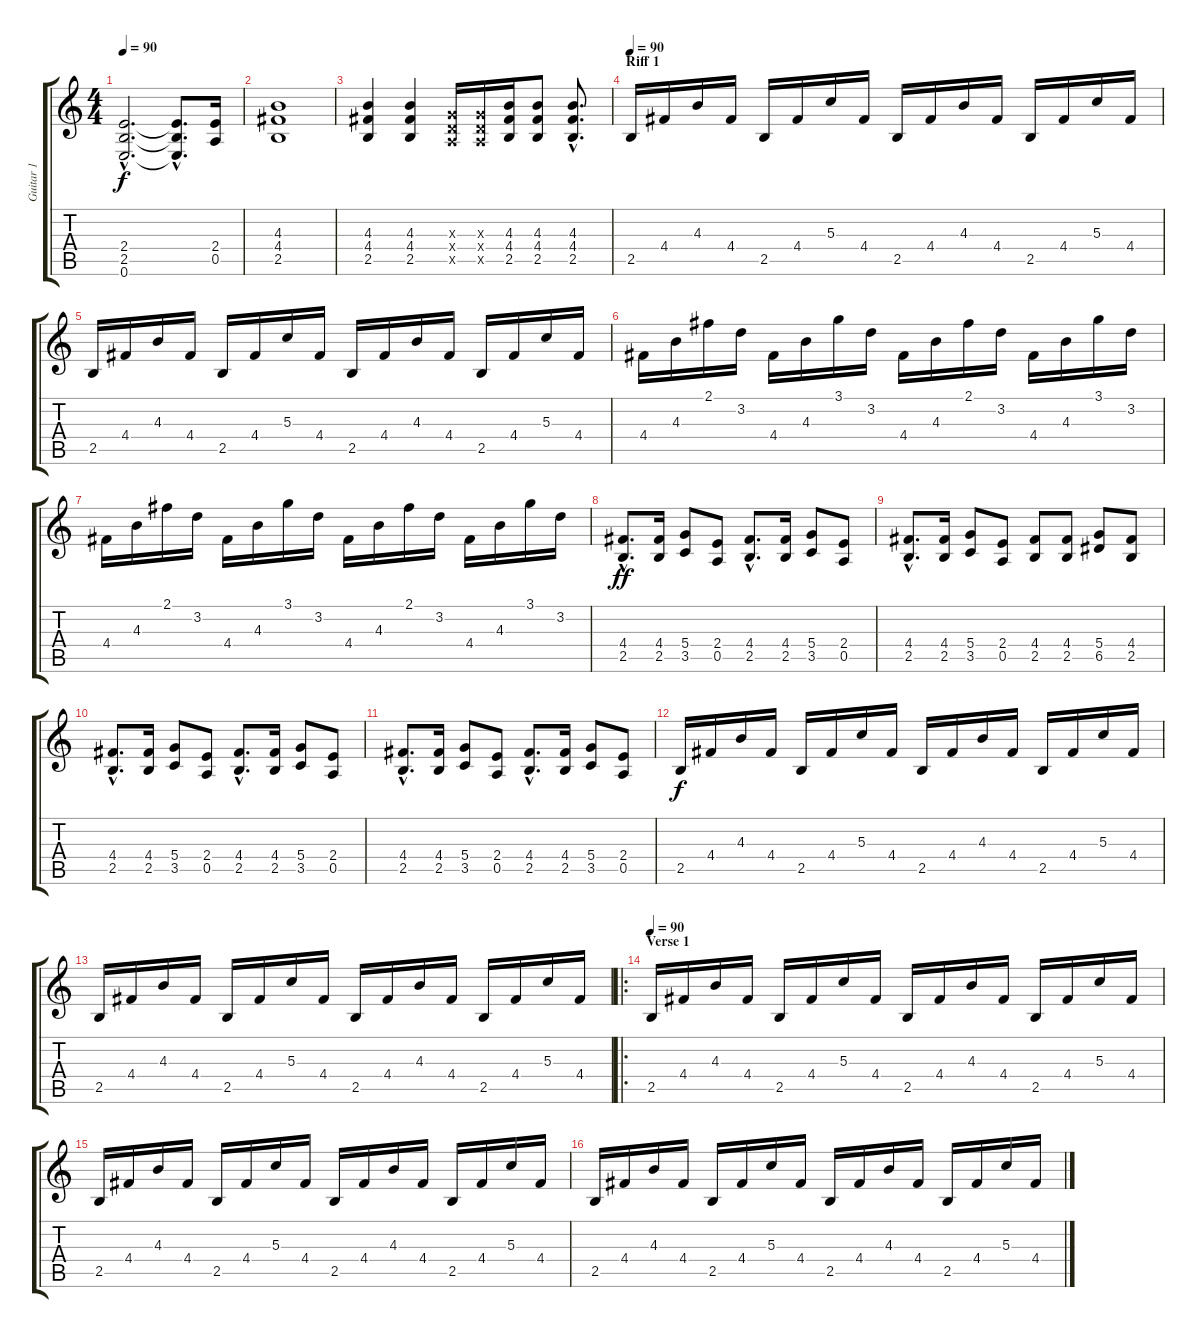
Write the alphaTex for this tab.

\track ("Guitar 1 " "Guitar 1 ") {instrument overdrivenguitar}
\staff {score tabs}
\tuning (E4 B3 G3 D3 A2 E2) {hide}
\ts (4 4)
\tempo 90
\clef g2
\ks c
(2.4{hac} 2.5{hac} 0.6{hac}).2{d dy f} (2.4{hac t} 2.5{hac t} 0.6{hac t}).8{d} (2.4 0.5).16 |
(4.3 4.4 2.5).1 |
(4.3 4.4 2.5).4 (4.3 4.4 2.5).4 (0.3{x} 0.4{x} 0.5{x}).16 (0.3{x} 0.4{x} 0.5{x}).16 (4.3 4.4 2.5).16 (4.3 4.4 2.5).8 (4.3{hac} 4.4{hac} 2.5{hac}).8{d} |
\section ("" "Riff 1")
\tempo 90
2.5.16 4.4.16 4.3.16 4.4.16 2.5.16 4.4.16 5.3.16 4.4.16 2.5.16 4.4.16 4.3.16 4.4.16 2.5.16 4.4.16 5.3.16 4.4.16 |
2.5.16 4.4.16 4.3.16 4.4.16 2.5.16 4.4.16 5.3.16 4.4.16 2.5.16 4.4.16 4.3.16 4.4.16 2.5.16 4.4.16 5.3.16 4.4.16 |
4.4.16 4.3.16 2.1.16 3.2.16 4.4.16 4.3.16 3.1.16 3.2.16 4.4.16 4.3.16 2.1.16 3.2.16 4.4.16 4.3.16 3.1.16 3.2.16 |
4.4.16 4.3.16 2.1.16 3.2.16 4.4.16 4.3.16 3.1.16 3.2.16 4.4.16 4.3.16 2.1.16 3.2.16 4.4.16 4.3.16 3.1.16 3.2.16 |
(4.4{hac} 2.5{hac}).8{d dy ff} (4.4 2.5).16 (5.4 3.5).8 (2.4 0.5).8 (4.4{hac} 2.5{hac}).8{d} (4.4 2.5).16 (5.4 3.5).8 (2.4 0.5).8 |
(4.4{hac} 2.5{hac}).8{d} (4.4 2.5).16 (5.4 3.5).8 (2.4 0.5).8 (4.4 2.5).8 (4.4 2.5).8 (5.4 6.5).8 (4.4 2.5).8 |
(4.4{hac} 2.5{hac}).8{d} (4.4 2.5).16 (5.4 3.5).8 (2.4 0.5).8 (4.4{hac} 2.5{hac}).8{d} (4.4 2.5).16 (5.4 3.5).8 (2.4 0.5).8 |
(4.4{hac} 2.5{hac}).8{d} (4.4 2.5).16 (5.4 3.5).8 (2.4 0.5).8 (4.4{hac} 2.5{hac}).8{d} (4.4 2.5).16 (5.4 3.5).8 (2.4 0.5).8 |
2.5.16{dy f volume 14} 4.4.16 4.3.16 4.4.16 2.5.16 4.4.16 5.3.16 4.4.16 2.5.16 4.4.16 4.3.16 4.4.16 2.5.16 4.4.16 5.3.16 4.4.16 |
2.5.16 4.4.16 4.3.16 4.4.16 2.5.16 4.4.16 5.3.16 4.4.16 2.5.16 4.4.16 4.3.16 4.4.16 2.5.16 4.4.16 5.3.16 4.4.16 |
\ro
\section ("" "Verse 1")
\tempo 90
2.5.16 4.4.16 4.3.16 4.4.16 2.5.16 4.4.16 5.3.16 4.4.16 2.5.16 4.4.16 4.3.16 4.4.16 2.5.16 4.4.16 5.3.16 4.4.16 |
2.5.16 4.4.16 4.3.16 4.4.16 2.5.16 4.4.16 5.3.16 4.4.16 2.5.16 4.4.16 4.3.16 4.4.16 2.5.16 4.4.16 5.3.16 4.4.16 |
2.5.16 4.4.16 4.3.16 4.4.16 2.5.16 4.4.16 5.3.16 4.4.16 2.5.16 4.4.16 4.3.16 4.4.16 2.5.16 4.4.16 5.3.16 4.4.16
